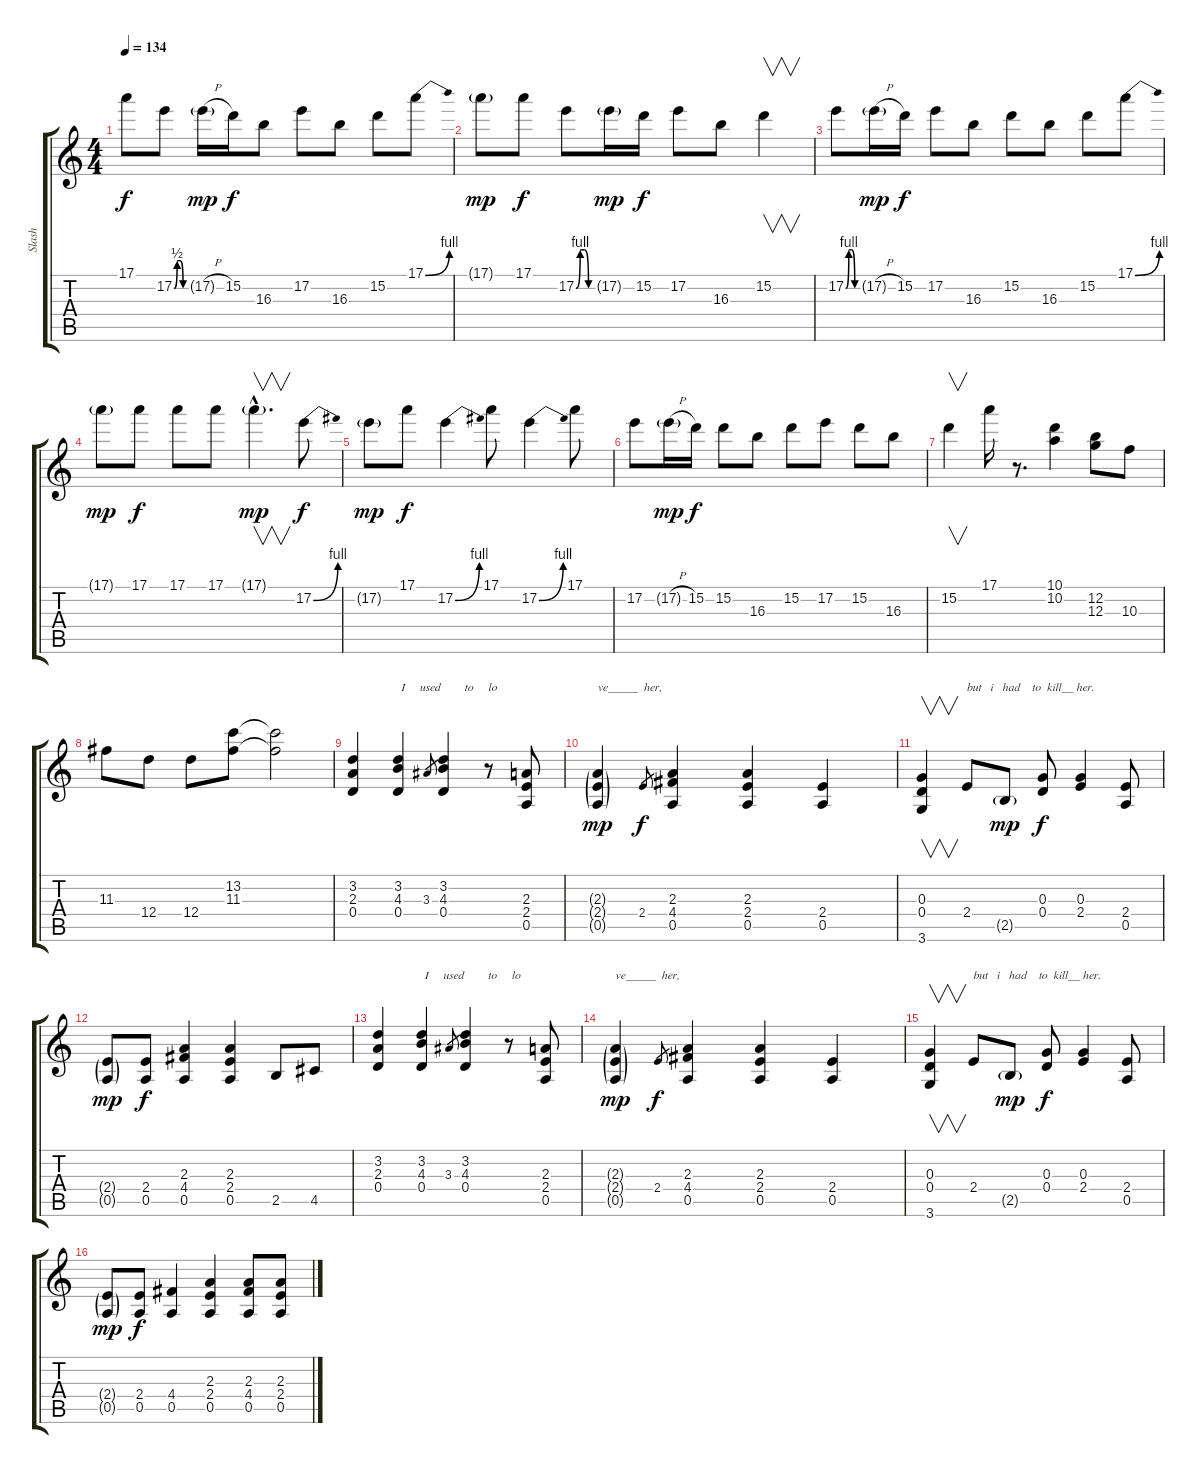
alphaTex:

\track ("Slash" "Slash") {instrument overdrivenguitar}
\staff {score tabs}
\tuning (E4 B3 G3 D3 A2 E2) {hide}
\ts (4 4)
\tempo 134
\clef g2
\ks c
17.1.8{dy f} 17.2{be (custom 0 0 15 2 30 2 45 0 60 0)}.8 17.2{h g}.16{dy mp} 15.2.16{dy f} 16.3.8 17.2.8 16.3.8 15.2.8 17.1{be (bend 0 0 60 4)}.8 |
17.1{g}.8{dy mp} 17.1.8{dy f} 17.2{be (custom 0 0 15 4 30 4 45 0 60 0)}.8 17.2{g}.16{dy mp} 15.2.16{dy f} 17.2.8 16.3.8 15.2.4{v} |
17.2{be (custom 0 0 15 4 30 4 45 0 60 0)}.8 17.2{h g}.16{dy mp} 15.2.16{dy f} 17.2.8 16.3.8 15.2.8 16.3.8 15.2.8 17.1{be (bend 0 0 60 4)}.8 |
17.1{g}.8{dy mp} 17.1.8{dy f} 17.1.8 17.1.8 17.1{g hac}.4{v d dy mp} 17.2{be (bend 0 0 60 4)}.8{dy f} |
17.2{g}.8{dy mp} 17.1.8{dy f} 17.2{be (bend 0 0 60 4)}.4 17.1.8 17.2{be (bend 0 0 60 4)}.4 17.1.8 |
17.2.8 17.2{h g}.16{dy mp} 15.2.16{dy f} 15.2.8 16.3.8 15.2.8 17.2.8 15.2.8 16.3.8 |
15.2.4{v} 17.1.16 r.8{d} (10.1 10.2).4 (12.2 12.3).8 10.3.8 |
11.3.8 12.4.8 12.4.8 (13.2 11.3).8 (13.2{t} 11.3{t}).2 |
(3.2 2.3 0.4).4 (3.2 4.3 0.4).4{txt " I     used        to     lo"} 3.3.8{gr} (3.2 4.3 0.4).4 r.8 (2.3 2.4 0.5).8 |
(2.3{g} 2.4{g} 0.5{g}).4{txt "ve_____  her," dy mp} 2.4.8{gr dy f} (2.3 4.4 0.5).4 (2.3 2.4 0.5).4 (2.4 0.5).4 |
(0.3 0.4 3.6).4{v} 2.4.8{txt "but   i   had    to  kill__ her."} 2.5{g}.8{dy mp} (0.3 0.4).8{dy f} (0.3 2.4).4 (2.4 0.5).8 |
(2.4{g} 0.5{g}).8{dy mp} (2.4 0.5).8{dy f} (2.3 4.4 0.5).4 (2.3 2.4 0.5).4 2.5.8 4.5.8 |
(3.2 2.3 0.4).4 (3.2 4.3 0.4).4{txt " I     used        to     lo"} 3.3.8{gr} (3.2 4.3 0.4).4 r.8 (2.3 2.4 0.5).8 |
(2.3{g} 2.4{g} 0.5{g}).4{txt "ve_____  her," dy mp} 2.4.8{gr dy f} (2.3 4.4 0.5).4 (2.3 2.4 0.5).4 (2.4 0.5).4 |
(0.3 0.4 3.6).4{v} 2.4.8{txt "but   i   had    to  kill__ her."} 2.5{g}.8{dy mp} (0.3 0.4).8{dy f} (0.3 2.4).4 (2.4 0.5).8 |
(2.4{g} 0.5{g}).8{dy mp} (2.4 0.5).8{dy f} (4.4 0.5).4 (2.3 2.4 0.5).4 (2.3 4.4 0.5).8 (2.3 2.4 0.5).8
